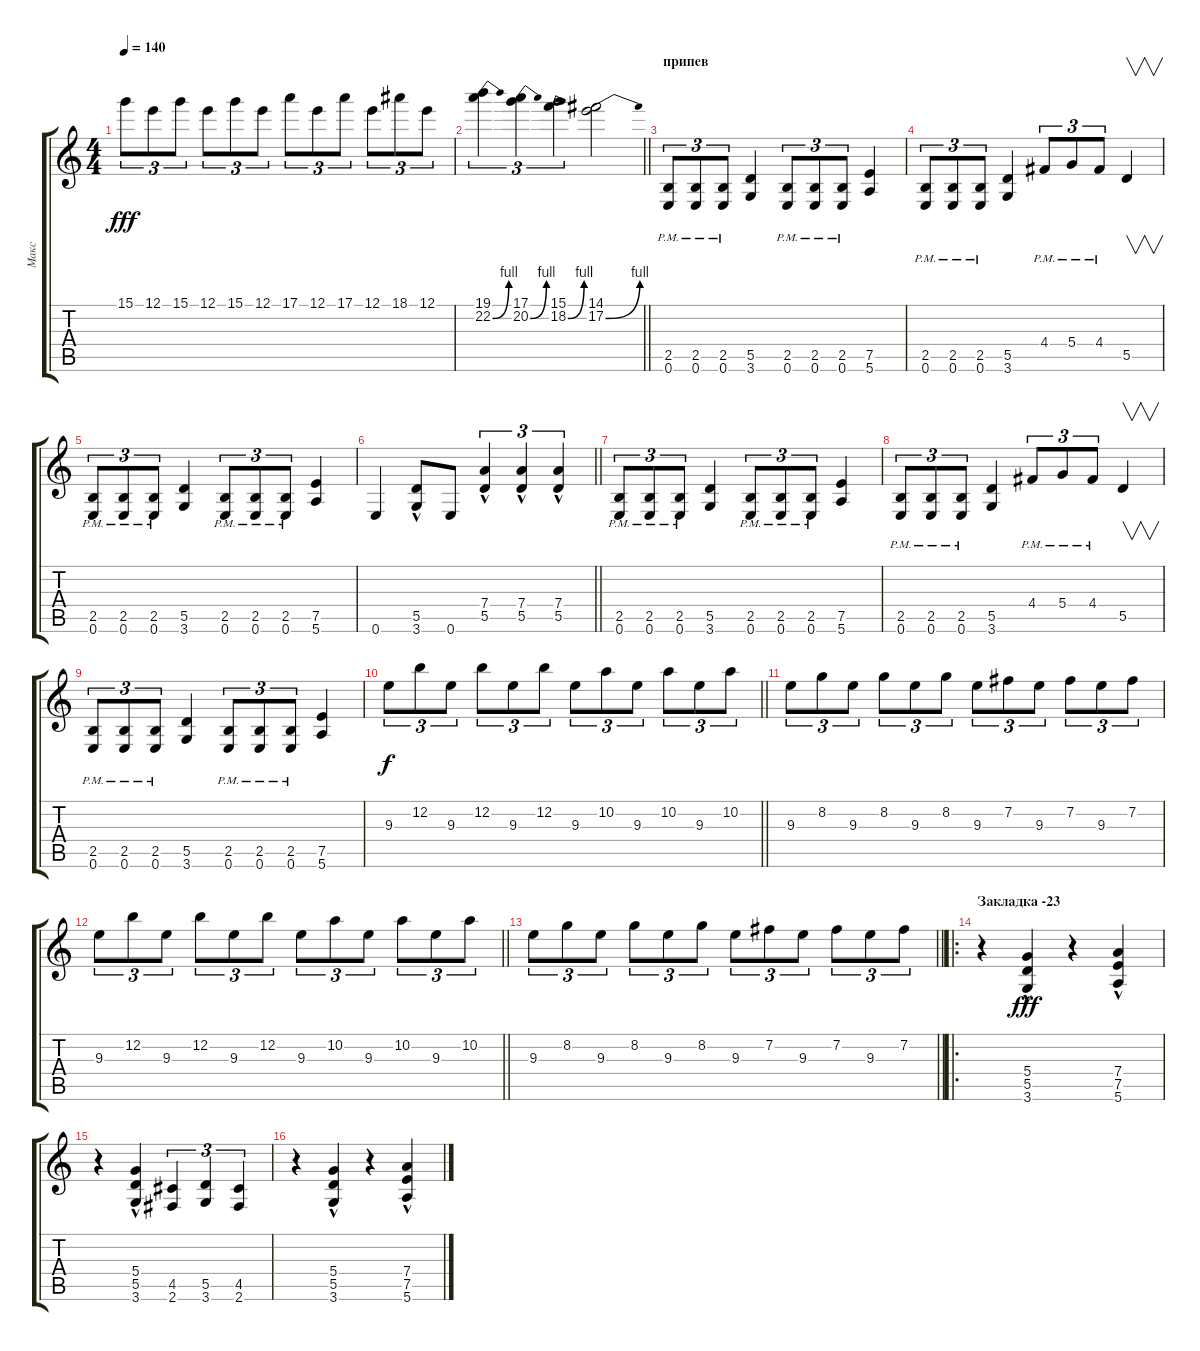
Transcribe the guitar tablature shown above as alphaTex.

\track ("Макс" "Макс") {instrument distortionguitar}
\staff {score tabs}
\tuning (E4 B3 G3 D3 A2 E2) {hide}
\ts (4 4)
\tempo 140
\clef g2
\ks c
15.1.8{tu (3 2) dy fff} 12.1.8{tu (3 2)} 15.1.8{tu (3 2)} 12.1.8{tu (3 2)} 15.1.8{tu (3 2)} 12.1.8{tu (3 2)} 17.1.8{tu (3 2)} 12.1.8{tu (3 2)} 17.1.8{tu (3 2)} 12.1.8{tu (3 2)} 18.1.8{tu (3 2)} 12.1.8{tu (3 2)} |
\barLineRight lightlight
(19.1 22.2{be (bend 0 0 60 4)}).4{tu (3 2)} (17.1 20.2{be (bend 0 0 60 4)}).4{tu (3 2)} (15.1 18.2{be (bend 0 0 60 4)}).4{tu (3 2)} (14.1 17.2{be (bend 0 0 60 4)}).2 |
\section ("" "припев")
(2.5{pm} 0.6{pm}).8{tu (3 2) instrument distortionguitar} (2.5{pm} 0.6{pm}).8{tu (3 2)} (2.5{pm} 0.6{pm}).8{tu (3 2)} (5.5 3.6).4 (2.5{pm} 0.6{pm}).8{tu (3 2)} (2.5{pm} 0.6{pm}).8{tu (3 2)} (2.5{pm} 0.6{pm}).8{tu (3 2)} (7.5 5.6).4 |
(2.5{pm} 0.6{pm}).8{tu (3 2)} (2.5{pm} 0.6{pm}).8{tu (3 2)} (2.5{pm} 0.6{pm}).8{tu (3 2)} (5.5 3.6).4 4.4{pm}.8{tu (3 2)} 5.4{pm}.8{tu (3 2)} 4.4{pm}.8{tu (3 2)} 5.5.4{v} |
(2.5{pm} 0.6{pm}).8{tu (3 2)} (2.5{pm} 0.6{pm}).8{tu (3 2)} (2.5{pm} 0.6{pm}).8{tu (3 2)} (5.5 3.6).4 (2.5{pm} 0.6{pm}).8{tu (3 2)} (2.5{pm} 0.6{pm}).8{tu (3 2)} (2.5{pm} 0.6{pm}).8{tu (3 2)} (7.5 5.6).4 |
\barLineRight lightlight
0.6.4 (5.5{hac} 3.6{hac}).8 0.6.8 (7.4{hac} 5.5{hac}).4{tu (3 2)} (7.4{hac} 5.5{hac}).4{tu (3 2)} (7.4{hac} 5.5{hac}).4{tu (3 2)} |
(2.5{pm} 0.6{pm}).8{tu (3 2)} (2.5{pm} 0.6{pm}).8{tu (3 2)} (2.5{pm} 0.6{pm}).8{tu (3 2)} (5.5 3.6).4 (2.5{pm} 0.6{pm}).8{tu (3 2)} (2.5{pm} 0.6{pm}).8{tu (3 2)} (2.5{pm} 0.6{pm}).8{tu (3 2)} (7.5 5.6).4 |
(2.5{pm} 0.6{pm}).8{tu (3 2)} (2.5{pm} 0.6{pm}).8{tu (3 2)} (2.5{pm} 0.6{pm}).8{tu (3 2)} (5.5 3.6).4 4.4{pm}.8{tu (3 2)} 5.4{pm}.8{tu (3 2)} 4.4{pm}.8{tu (3 2)} 5.5.4{v} |
(2.5{pm} 0.6{pm}).8{tu (3 2)} (2.5{pm} 0.6{pm}).8{tu (3 2)} (2.5{pm} 0.6{pm}).8{tu (3 2)} (5.5 3.6).4 (2.5{pm} 0.6{pm}).8{tu (3 2)} (2.5{pm} 0.6{pm}).8{tu (3 2)} (2.5{pm} 0.6{pm}).8{tu (3 2)} (7.5 5.6).4 |
\barLineRight lightlight
9.3.8{tu (3 2) dy f} 12.2.8{tu (3 2)} 9.3.8{tu (3 2)} 12.2.8{tu (3 2)} 9.3.8{tu (3 2)} 12.2.8{tu (3 2)} 9.3.8{tu (3 2)} 10.2.8{tu (3 2)} 9.3.8{tu (3 2)} 10.2.8{tu (3 2)} 9.3.8{tu (3 2)} 10.2.8{tu (3 2)} |
9.3.8{tu (3 2)} 8.2.8{tu (3 2)} 9.3.8{tu (3 2)} 8.2.8{tu (3 2)} 9.3.8{tu (3 2)} 8.2.8{tu (3 2)} 9.3.8{tu (3 2)} 7.2.8{tu (3 2)} 9.3.8{tu (3 2)} 7.2.8{tu (3 2)} 9.3.8{tu (3 2)} 7.2.8{tu (3 2)} |
\barLineRight lightlight
9.3.8{tu (3 2)} 12.2.8{tu (3 2)} 9.3.8{tu (3 2)} 12.2.8{tu (3 2)} 9.3.8{tu (3 2)} 12.2.8{tu (3 2)} 9.3.8{tu (3 2)} 10.2.8{tu (3 2)} 9.3.8{tu (3 2)} 10.2.8{tu (3 2)} 9.3.8{tu (3 2)} 10.2.8{tu (3 2)} |
\barLineRight lightlight
9.3.8{tu (3 2)} 8.2.8{tu (3 2)} 9.3.8{tu (3 2)} 8.2.8{tu (3 2)} 9.3.8{tu (3 2)} 8.2.8{tu (3 2)} 9.3.8{tu (3 2)} 7.2.8{tu (3 2)} 9.3.8{tu (3 2)} 7.2.8{tu (3 2)} 9.3.8{tu (3 2)} 7.2.8{tu (3 2)} |
\ro
\section ("" "Закладка -23")
r.4 (5.4{hac} 5.5{hac} 3.6{hac}).4{dy fff} r.4 (7.4{hac} 7.5{hac} 5.6{hac}).4 |
r.4 (5.4{hac} 5.5{hac} 3.6{hac}).4 (4.5 2.6).4{tu (3 2)} (5.5 3.6).4{tu (3 2)} (4.5 2.6).4{tu (3 2)} |
r.4 (5.4{hac} 5.5{hac} 3.6{hac}).4 r.4 (7.4{hac} 7.5{hac} 5.6{hac}).4
